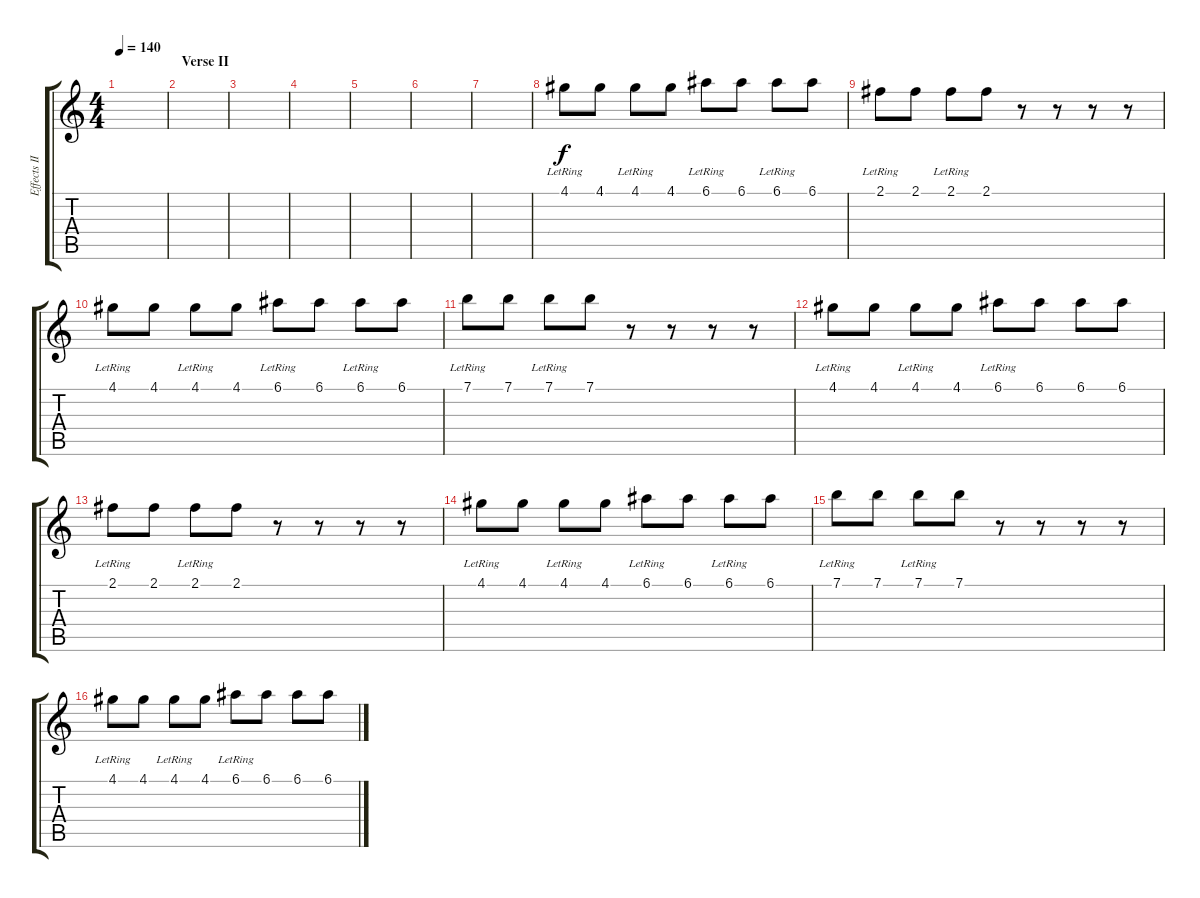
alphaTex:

\track ("Effects II" "Effects II") {instrument electricguitarjazz}
\staff {score tabs}
\tuning (E4 B3 G3 D3 A2 E2) {hide}
\ts (4 4)
\tempo 140
\clef g2
\ks c
|
\section ("" "Verse II")
|
|
|
|
|
|
4.1{lr}.8 4.1.8 4.1{lr}.8 4.1.8 6.1{lr}.8 6.1.8 6.1{lr}.8 6.1.8 |
2.1{lr}.8 2.1.8 2.1{lr}.8 2.1.8 r.8 r.8 r.8 r.8 |
4.1{lr}.8 4.1.8 4.1{lr}.8 4.1.8 6.1{lr}.8 6.1.8 6.1{lr}.8 6.1.8 |
7.1{lr}.8 7.1.8 7.1{lr}.8 7.1.8 r.8 r.8 r.8 r.8 |
4.1{lr}.8 4.1.8 4.1{lr}.8 4.1.8 6.1{lr}.8 6.1.8 6.1.8 6.1.8 |
2.1{lr}.8 2.1.8 2.1{lr}.8 2.1.8 r.8 r.8 r.8 r.8 |
4.1{lr}.8 4.1.8 4.1{lr}.8 4.1.8 6.1{lr}.8 6.1.8 6.1{lr}.8 6.1.8 |
7.1{lr}.8 7.1.8 7.1{lr}.8 7.1.8 r.8 r.8 r.8 r.8 |
4.1{lr}.8 4.1.8 4.1{lr}.8 4.1.8 6.1{lr}.8 6.1.8 6.1.8 6.1.8
